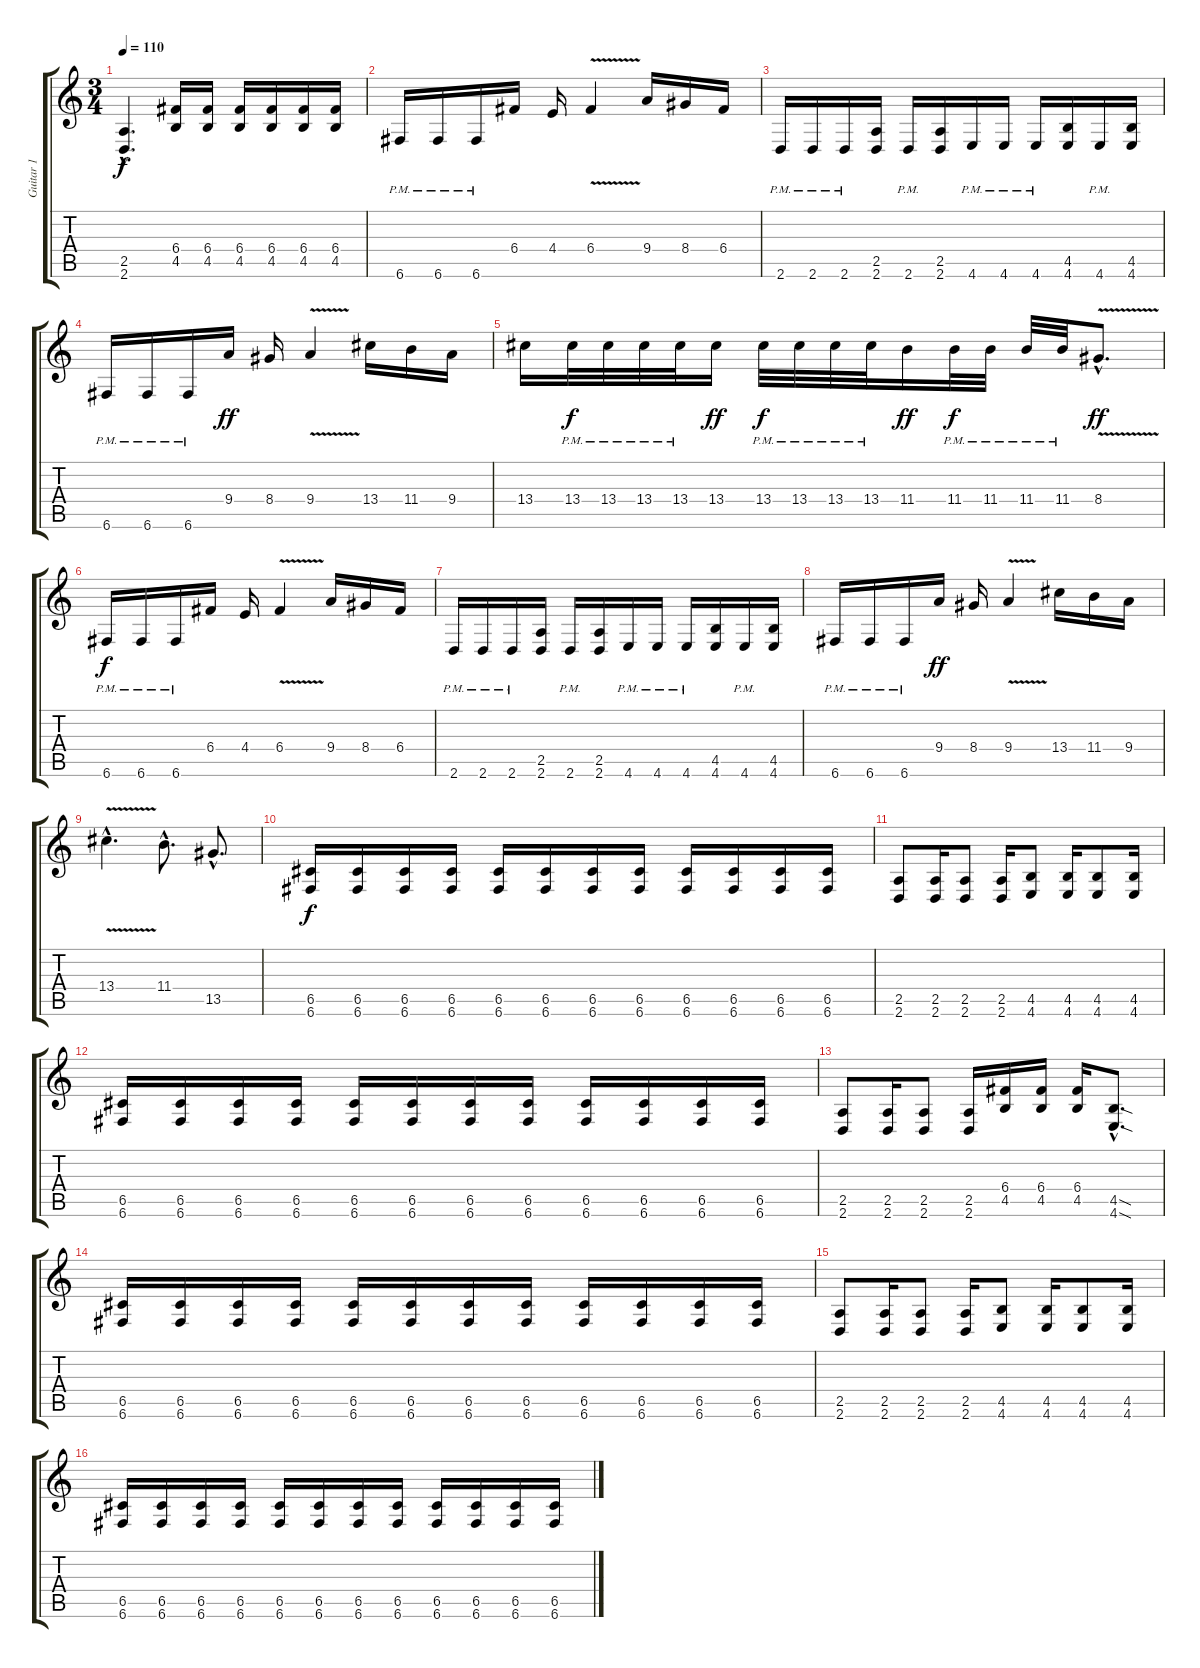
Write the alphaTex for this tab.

\track ("Guitar 1" "Guitar 1") {instrument distortionguitar}
\staff {score tabs}
\tuning (D4 A3 F3 C3 G2 C2) {hide}
\ts (3 4)
\tempo 110
\clef g2
\ks c
(2.5{hac} 2.6{hac}).4{d dy f} (6.4 4.5).16 (6.4 4.5).16 (6.4 4.5).16 (6.4 4.5).16 (6.4 4.5).16 (6.4 4.5).16 |
6.6{pm}.16 6.6{pm}.16 6.6{pm}.16 6.4.16 4.4.16 6.4{v}.4 9.4.16 8.4.16 6.4.16 |
2.6{pm}.16 2.6{pm}.16 2.6{pm}.16 (2.5 2.6).16 2.6{pm}.16 (2.5 2.6).16 4.6{pm}.16 4.6{pm}.16 4.6{pm}.16 (4.5 4.6).16 4.6{pm}.16 (4.5 4.6).16 |
6.6{pm}.16 6.6{pm}.16 6.6{pm}.16 9.4.16{dy ff} 8.4.16 9.4{v}.4 13.4.16 11.4.16 9.4.16 |
13.4.16 13.4{pm}.32{dy f} 13.4{pm}.32 13.4{pm}.32 13.4{pm}.32 13.4.16{dy ff} 13.4{pm}.32{dy f} 13.4{pm}.32 13.4{pm}.32 13.4{pm}.32 11.4.16{dy ff} 11.4{pm}.32{dy f} 11.4{pm}.32 11.4{pm}.32 11.4{pm}.32 8.4{v hac}.8{d dy ff} |
6.6{pm}.16{dy f} 6.6{pm}.16 6.6{pm}.16 6.4.16 4.4.16 6.4{v}.4 9.4.16 8.4.16 6.4.16 |
2.6{pm}.16 2.6{pm}.16 2.6{pm}.16 (2.5 2.6).16 2.6{pm}.16 (2.5 2.6).16 4.6{pm}.16 4.6{pm}.16 4.6{pm}.16 (4.5 4.6).16 4.6{pm}.16 (4.5 4.6).16 |
6.6{pm}.16 6.6{pm}.16 6.6{pm}.16 9.4.16{dy ff} 8.4.16 9.4{v}.4 13.4.16 11.4.16 9.4.16 |
13.4{v hac}.4{d} 11.4{hac}.8{d} 13.5{hac}.8{d} |
(6.5 6.6).16{dy f} (6.5 6.6).16 (6.5 6.6).16 (6.5 6.6).16 (6.5 6.6).16 (6.5 6.6).16 (6.5 6.6).16 (6.5 6.6).16 (6.5 6.6).16 (6.5 6.6).16 (6.5 6.6).16 (6.5 6.6).16 |
(2.5 2.6).8 (2.5 2.6).16 (2.5 2.6).8 (2.5 2.6).16 (4.5 4.6).8 (4.5 4.6).16 (4.5 4.6).8 (4.5 4.6).16 |
(6.5 6.6).16 (6.5 6.6).16 (6.5 6.6).16 (6.5 6.6).16 (6.5 6.6).16 (6.5 6.6).16 (6.5 6.6).16 (6.5 6.6).16 (6.5 6.6).16 (6.5 6.6).16 (6.5 6.6).16 (6.5 6.6).16 |
(2.5 2.6).8 (2.5 2.6).16 (2.5 2.6).8 (2.5 2.6).16 (6.4 4.5).16 (6.4 4.5).16 (6.4 4.5).16 (4.5{sod hac} 4.6{sod hac}).8{d} |
(6.5 6.6).16 (6.5 6.6).16 (6.5 6.6).16 (6.5 6.6).16 (6.5 6.6).16 (6.5 6.6).16 (6.5 6.6).16 (6.5 6.6).16 (6.5 6.6).16 (6.5 6.6).16 (6.5 6.6).16 (6.5 6.6).16 |
(2.5 2.6).8 (2.5 2.6).16 (2.5 2.6).8 (2.5 2.6).16 (4.5 4.6).8 (4.5 4.6).16 (4.5 4.6).8 (4.5 4.6).16 |
(6.5 6.6).16 (6.5 6.6).16 (6.5 6.6).16 (6.5 6.6).16 (6.5 6.6).16 (6.5 6.6).16 (6.5 6.6).16 (6.5 6.6).16 (6.5 6.6).16 (6.5 6.6).16 (6.5 6.6).16 (6.5 6.6).16
